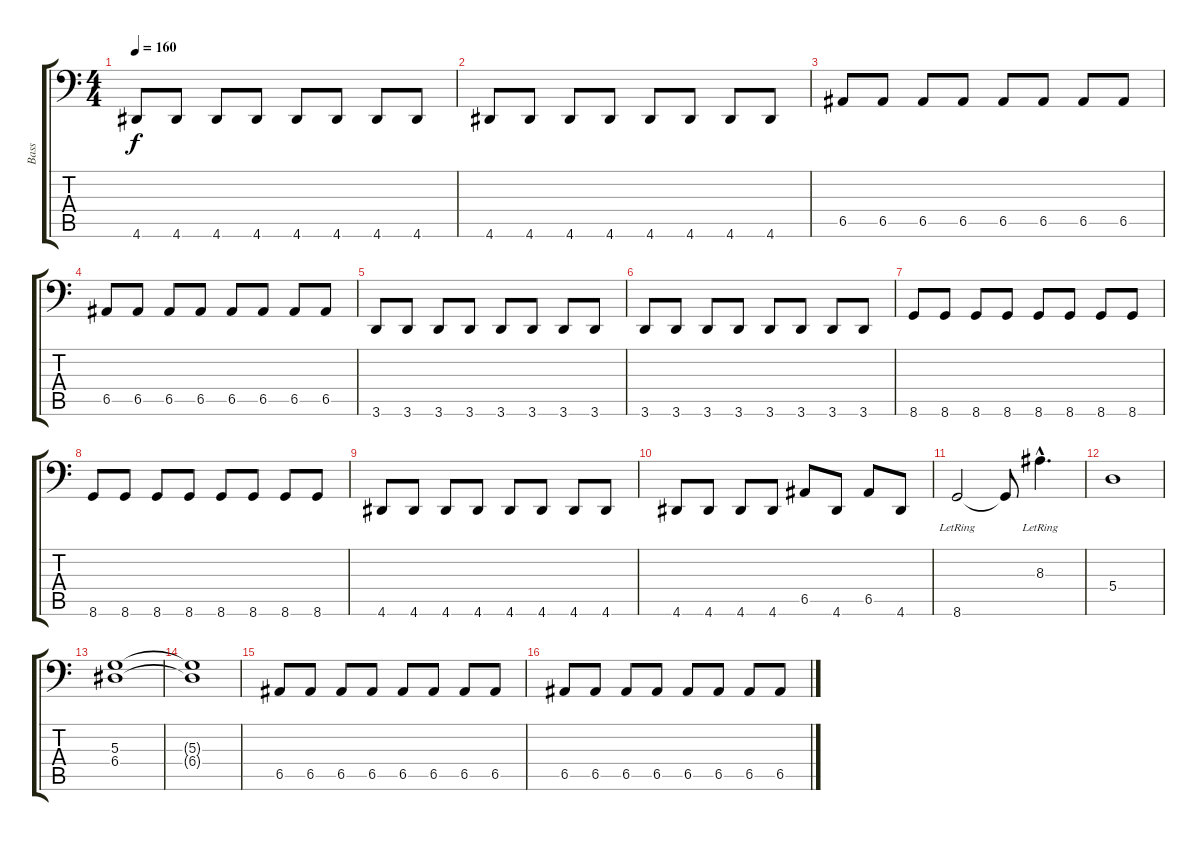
\track ("Bass" "Bass") {instrument electricbassfinger}
\staff {score tabs}
\tuning (C3 G2 D2 A1 E1 B0) {hide}
\ts (4 4)
\tempo 160
\clef f4
\ks c
4.6.8{dy f} 4.6.8 4.6.8 4.6.8 4.6.8 4.6.8 4.6.8 4.6.8 |
4.6.8 4.6.8 4.6.8 4.6.8 4.6.8 4.6.8 4.6.8 4.6.8 |
6.5.8 6.5.8 6.5.8 6.5.8 6.5.8 6.5.8 6.5.8 6.5.8 |
6.5.8 6.5.8 6.5.8 6.5.8 6.5.8 6.5.8 6.5.8 6.5.8 |
3.6.8 3.6.8 3.6.8 3.6.8 3.6.8 3.6.8 3.6.8 3.6.8 |
3.6.8 3.6.8 3.6.8 3.6.8 3.6.8 3.6.8 3.6.8 3.6.8 |
8.6.8 8.6.8 8.6.8 8.6.8 8.6.8 8.6.8 8.6.8 8.6.8 |
8.6.8 8.6.8 8.6.8 8.6.8 8.6.8 8.6.8 8.6.8 8.6.8 |
4.6.8 4.6.8 4.6.8 4.6.8 4.6.8 4.6.8 4.6.8 4.6.8 |
4.6.8 4.6.8 4.6.8 4.6.8 6.5.8 4.6.8 6.5.8 4.6.8 |
8.6{lr}.2 8.6{t}.8 8.3{hac lr}.4{d} |
5.4.1 |
(5.3 6.4).1 |
(5.3{t} 6.4{t}).1 |
\section ("" " ")
6.5.8 6.5.8 6.5.8 6.5.8 6.5.8 6.5.8 6.5.8 6.5.8 |
6.5.8 6.5.8 6.5.8 6.5.8 6.5.8 6.5.8 6.5.8 6.5.8
